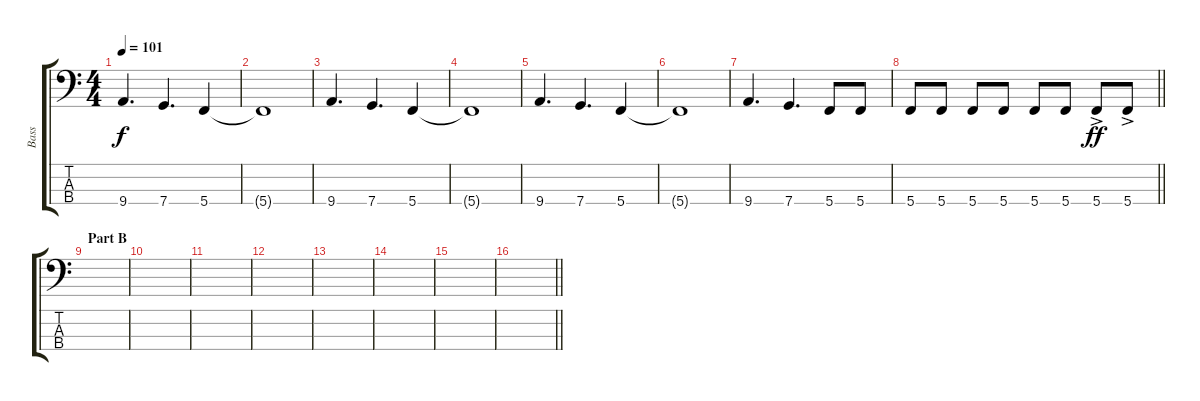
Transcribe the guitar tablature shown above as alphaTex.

\track ("Bass" "Bass") {instrument electricbassfinger}
\staff {score tabs}
\tuning (F2 C2 G1 C1) {hide}
\ts (4 4)
\tempo 101
\clef f4
\ks c
9.4.4{d dy f} 7.4.4{d} 5.4.4 |
5.4{t}.1 |
9.4.4{d} 7.4.4{d} 5.4.4 |
5.4{t}.1 |
9.4.4{d} 7.4.4{d} 5.4.4 |
5.4{t}.1 |
9.4.4{d} 7.4.4{d} 5.4.8 5.4.8 |
\barLineRight lightlight
5.4.8 5.4.8 5.4.8 5.4.8 5.4.8 5.4.8 5.4{ac}.8{dy ff} 5.4{ac}.8 |
\section ("" "Part B")
|
|
|
|
|
|
|
\barLineRight lightlight
